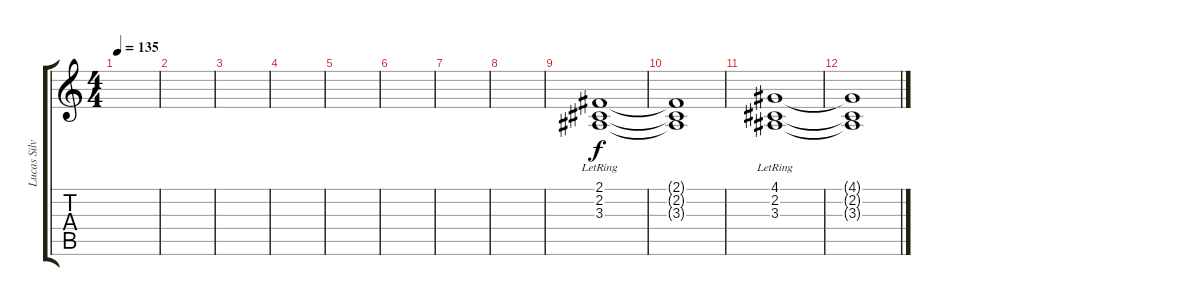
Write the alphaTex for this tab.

\track ("Lucas Silveira III" "Lucas Silv") {instrument pad2warm}
\staff {score tabs}
\tuning (E4 B3 G3 D3 A2 E2) {hide}
\ts (4 4)
\tempo 135
\clef g2
\ks c
|
|
|
|
|
|
|
|
(2.1{lr} 2.2{lr} 3.3{lr}).1 |
(2.1{t} 2.2{t} 3.3{t}).1 |
(4.1{lr} 2.2{lr} 3.3{lr}).1 |
(4.1{t} 2.2{t} 3.3{t}).1
